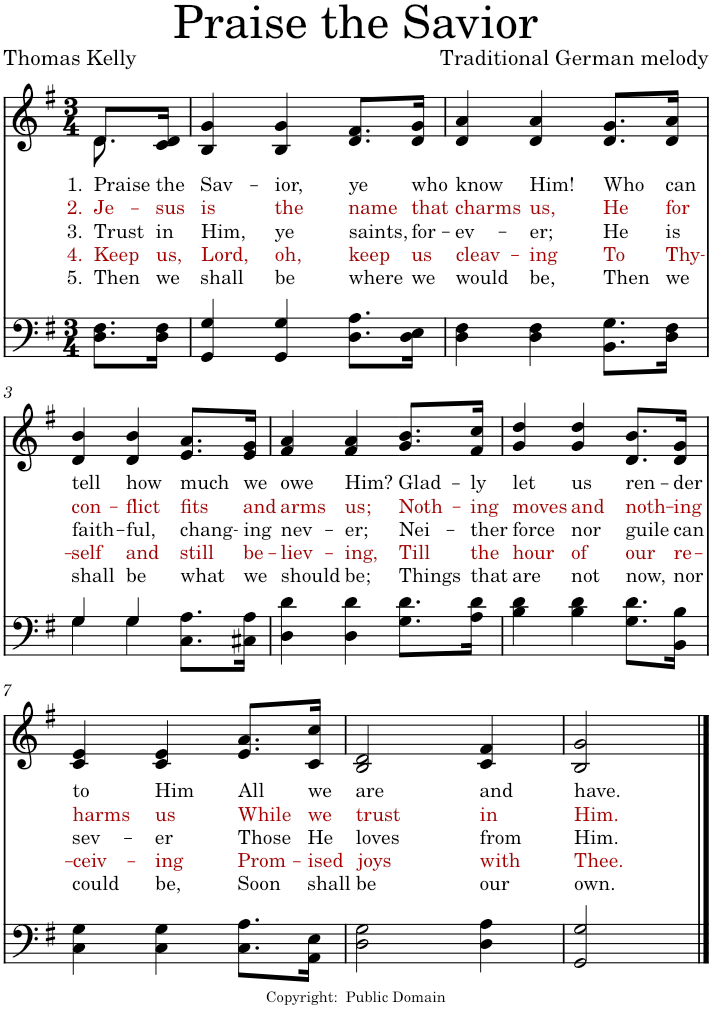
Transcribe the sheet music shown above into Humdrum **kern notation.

**kern	**kern	**text	**text	**text	**text	**text
*part2	*part1	*part1	*part1	*part1	*part1	*part1
*staff2	*staff1	*staff1	*staff1	*staff1	*staff1	*staff1
*I"Voice	*I"Voice	*	*	*	*	*
*clefF4	*clefG2	*	*	*	*	*
*k[f#]	*k[f#]	*	*	*	*	*
*M3/4	*M3/4	*	*	*	*	*
=	=	=	=	=	=	=
!	!	!	!LO:LY:b:color=#AA0000	!	!	!
*	*^	*	*	*	*	*
!	!	!	!LO:LY:b	!	!LO:LY:b	!LO:LY:b:color=#AA0000	!LO:LY:b
8.D\ 8.F#\L	8.d/L	8.d\	1. Praise	.	3. Trust	4. Keep	5. Then
!	!	!	!LO:LY:b	!LO:LY:b:color=#AA0000	!LO:LY:b	!LO:LY:b:color=#AA0000	!LO:LY:b
16D\ 16F#\Jk	16c/ 16d/Jk	16ryy	the	-sus	in	us,	we
=1	=1	=1	=1	=1	=1	=1	=1
!	!	!	!LO:LY:b	!LO:LY:b:color=#AA0000	!LO:LY:b	!LO:LY:b:color=#AA0000	!LO:LY:b
*	*v	*v	*	*	*	*	*
4GG/ 4G/	4B/ 4g/	Sav-	is	Him,	Lord,	shall
!	!	!LO:LY:b	!LO:LY:b:color=#AA0000	!LO:LY:b	!LO:LY:b:color=#AA0000	!LO:LY:b
4GG/ 4G/	4B/ 4g/	-ior,	the	ye	oh,	be
!	!	!LO:LY:b	!LO:LY:b:color=#AA0000	!LO:LY:b	!LO:LY:b:color=#AA0000	!LO:LY:b
8.D\ 8.A\L	8.d/ 8.f#/L	ye	name	saints,	keep	where
!	!	!LO:LY:b	!LO:LY:b:color=#AA0000	!LO:LY:b	!LO:LY:b:color=#AA0000	!LO:LY:b
16D\ 16E\Jk	16d/ 16g/Jk	who	that	for-	us	we
=2	=2	=2	=2	=2	=2	=2
!	!	!LO:LY:b	!LO:LY:b:color=#AA0000	!LO:LY:b	!LO:LY:b:color=#AA0000	!LO:LY:b
4D\ 4F#\	4d/ 4a/	know	charms	-ev-	cleav-	would
!	!	!LO:LY:b	!LO:LY:b:color=#AA0000	!LO:LY:b	!LO:LY:b:color=#AA0000	!LO:LY:b
4D\ 4F#\	4d/ 4a/	Him!	us,	-er;	-ing	be,
!	!	!LO:LY:b	!LO:LY:b:color=#AA0000	!LO:LY:b	!LO:LY:b:color=#AA0000	!LO:LY:b
8.BB\ 8.G\L	8.d/ 8.g/L	Who	He	He	To	Then
!	!	!LO:LY:b	!LO:LY:b:color=#AA0000	!LO:LY:b	!LO:LY:b:color=#AA0000	!LO:LY:b
16D\ 16F#\Jk	16d/ 16a/Jk	can	for	is	Thy-	we
!!LO:LB:g=z
=3	=3	=3	=3	=3	=3	=3
*^	*	*	*	*	*	*
!	!	!	!LO:LY:b	!LO:LY:b:color=#AA0000	!LO:LY:b	!LO:LY:b:color=#AA0000	!LO:LY:b
4G/	4G\	4d/ 4b/	tell	con-	faith-	-self	shall
!	!	!	!LO:LY:b	!LO:LY:b:color=#AA0000	!LO:LY:b	!LO:LY:b:color=#AA0000	!LO:LY:b
4G/	4G\	4d/ 4b/	how	-flict	ful,	and	be
!	!	!	!LO:LY:b	!LO:LY:b:color=#AA0000	!LO:LY:b	!LO:LY:b:color=#AA0000	!LO:LY:b
8.C\ 8.A\L	4ryy	8.e/ 8.a/L	much	fits	chang-	still	what
!	!	!	!LO:LY:b	!LO:LY:b:color=#AA0000	!LO:LY:b	!LO:LY:b:color=#AA0000	!LO:LY:b
16C#X\ 16A\Jk	.	16e/ 16g/Jk	we	and	-ing	-be-	we
*v	*v	*	*	*	*	*	*
=4	=4	=4	=4	=4	=4	=4
!	!	!LO:LY:b	!LO:LY:b:color=#AA0000	!LO:LY:b	!LO:LY:b:color=#AA0000	!LO:LY:b
4D\ 4d\	4f#/ 4a/	owe	arms	-nev-	-liev-	should
!	!	!LO:LY:b	!LO:LY:b:color=#AA0000	!LO:LY:b	!LO:LY:b:color=#AA0000	!LO:LY:b
4D\ 4d\	4f#/ 4a/	Him?	us;	-er;	-ing,	be;
=5-	=5-	=5-	=5-	=5-	=5-	=5-
!	!	!LO:LY:b	!LO:LY:b:color=#AA0000	!LO:LY:b	!LO:LY:b:color=#AA0000	!LO:LY:b
8.G\ 8.d\L	8.g/ 8.b/L	Glad-	Noth-	Nei-	Till	Things
!	!	!LO:LY:b	!LO:LY:b:color=#AA0000	!LO:LY:b	!LO:LY:b:color=#AA0000	!LO:LY:b
16A\ 16d\Jk	16f#/ 16cc/Jk	-ly	-ing	-ther	the	that
=6	=6	=6	=6	=6	=6	=6
!	!	!LO:LY:b	!LO:LY:b:color=#AA0000	!LO:LY:b	!LO:LY:b:color=#AA0000	!LO:LY:b
4B\ 4d\	4g/ 4dd/	let	moves	force	hour	are
!	!	!LO:LY:b	!LO:LY:b:color=#AA0000	!LO:LY:b	!LO:LY:b:color=#AA0000	!LO:LY:b
4B\ 4d\	4g/ 4dd/	us	and	nor	of	not
!	!	!LO:LY:b	!LO:LY:b:color=#AA0000	!LO:LY:b	!LO:LY:b:color=#AA0000	!LO:LY:b
8.G\ 8.d\L	8.d/ 8.b/L	ren-	noth-	guile	our	now,
!	!	!LO:LY:b	!LO:LY:b:color=#AA0000	!LO:LY:b	!LO:LY:b:color=#AA0000	!LO:LY:b
16BB\ 16B\Jk	16d/ 16g/Jk	-der	-ing	can	re-	nor
!!LO:LB:g=z
=7	=7	=7	=7	=7	=7	=7
!	!	!LO:LY:b	!LO:LY:b:color=#AA0000	!LO:LY:b	!LO:LY:b:color=#AA0000	!LO:LY:b
4C\ 4G\	4c/ 4e/	to	harms	sev-	-ceiv-	could
!	!	!LO:LY:b	!LO:LY:b:color=#AA0000	!LO:LY:b	!LO:LY:b:color=#AA0000	!LO:LY:b
4C\ 4G\	4c/ 4e/	Him	us	-er	-ing	be,
!	!	!LO:LY:b	!LO:LY:b:color=#AA0000	!LO:LY:b	!LO:LY:b:color=#AA0000	!LO:LY:b
8.C\ 8.A\L	8.e/ 8.a/L	All	While	Those	Prom-	Soon
!	!	!LO:LY:b	!LO:LY:b:color=#AA0000	!LO:LY:b	!LO:LY:b:color=#AA0000	!LO:LY:b
16AA\ 16E\Jk	16c/ 16cc/Jk	we	we	He	-ised	-shall
=8	=8	=8	=8	=8	=8	=8
!	!	!LO:LY:b	!LO:LY:b:color=#AA0000	!LO:LY:b	!LO:LY:b:color=#AA0000	!LO:LY:b
2D\ 2G\	2B/ 2d/	are	trust	loves	joys	be
!	!	!LO:LY:b	!LO:LY:b:color=#AA0000	!LO:LY:b	!LO:LY:b:color=#AA0000	!LO:LY:b
4D\ 4A\	4c/ 4f#/	and	in	from	with	our
=9	=9	=9	=9	=9	=9	=9
!	!	!LO:LY:b	!LO:LY:b:color=#AA0000	!LO:LY:b	!LO:LY:b:color=#AA0000	!LO:LY:b
2GG/ 2G/	2B/ 2g/	have.	Him.	Him.	Thee.	own.
==	==	==	==	==	==	==
*-	*-	*-	*-	*-	*-	*-
